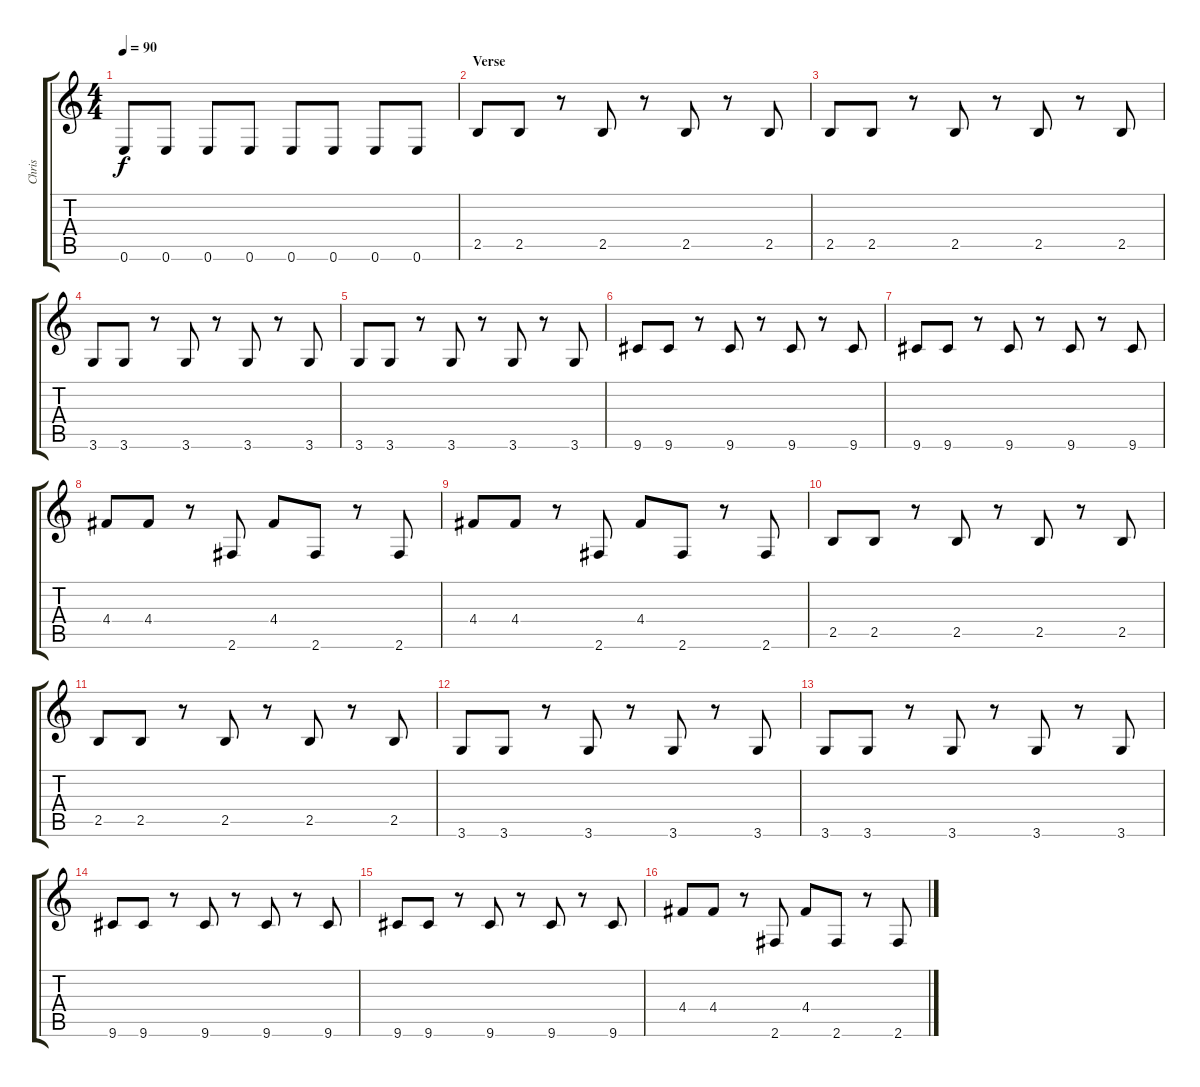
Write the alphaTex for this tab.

\track ("Chris" "Chris") {instrument acousticbass}
\staff {score tabs}
\tuning (E4 B3 G3 D3 A2 E2) {hide}
\ts (4 4)
\tempo 90
\clef g2
\ks c
0.6.8{dy f} 0.6.8 0.6.8 0.6.8 0.6.8 0.6.8 0.6.8 0.6.8 |
\section ("" "Verse")
2.5.8 2.5.8 r.8 2.5.8 r.8 2.5.8 r.8 2.5.8 |
2.5.8 2.5.8 r.8 2.5.8 r.8 2.5.8 r.8 2.5.8 |
3.6.8 3.6.8 r.8 3.6.8 r.8 3.6.8 r.8 3.6.8 |
3.6.8 3.6.8 r.8 3.6.8 r.8 3.6.8 r.8 3.6.8 |
9.6.8 9.6.8 r.8 9.6.8 r.8 9.6.8 r.8 9.6.8 |
9.6.8 9.6.8 r.8 9.6.8 r.8 9.6.8 r.8 9.6.8 |
4.4.8 4.4.8 r.8 2.6.8 4.4.8 2.6.8 r.8 2.6.8 |
4.4.8 4.4.8 r.8 2.6.8 4.4.8 2.6.8 r.8 2.6.8 |
2.5.8 2.5.8 r.8 2.5.8 r.8 2.5.8 r.8 2.5.8 |
2.5.8 2.5.8 r.8 2.5.8 r.8 2.5.8 r.8 2.5.8 |
3.6.8 3.6.8 r.8 3.6.8 r.8 3.6.8 r.8 3.6.8 |
3.6.8 3.6.8 r.8 3.6.8 r.8 3.6.8 r.8 3.6.8 |
9.6.8 9.6.8 r.8 9.6.8 r.8 9.6.8 r.8 9.6.8 |
9.6.8 9.6.8 r.8 9.6.8 r.8 9.6.8 r.8 9.6.8 |
4.4.8 4.4.8 r.8 2.6.8 4.4.8 2.6.8 r.8 2.6.8
